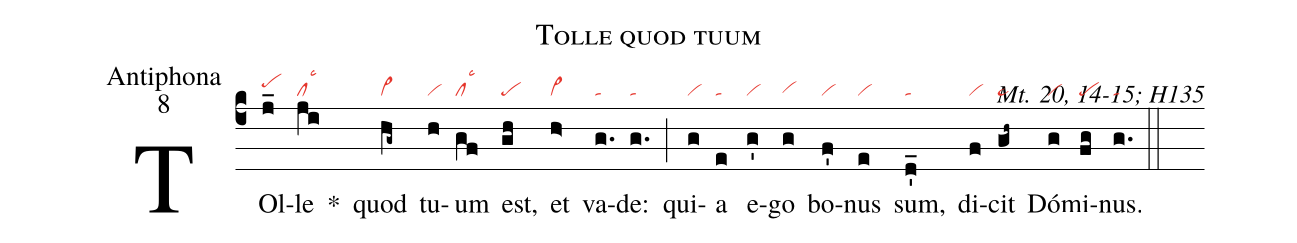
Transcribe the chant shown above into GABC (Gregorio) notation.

name:Tolle quod tuum;
office-part:Antiphona;
mode:8;
commentary:Mt. 20, 14-15; H135;
nabc-lines:1;
%%
(c4)
TOl(j_|pehi)le(ji|cllsc3) *()
quod(hg~|vi>) tu(h|vi)um(gf|cllsc3) est,(gh|pe) et(h>|vi>) va(g.|ta)de:(g.|ta) (;)
qui(g|vi)a(e|ta) e(g'|vi)go(g|vihg) bo(f'|vi)nus(e|vi) sum,(d'_|ta) di(f|vi)cit(gh~|ta>) Dó(g|vi)mi(fg|pe)nus.(g.|ta) (::)
